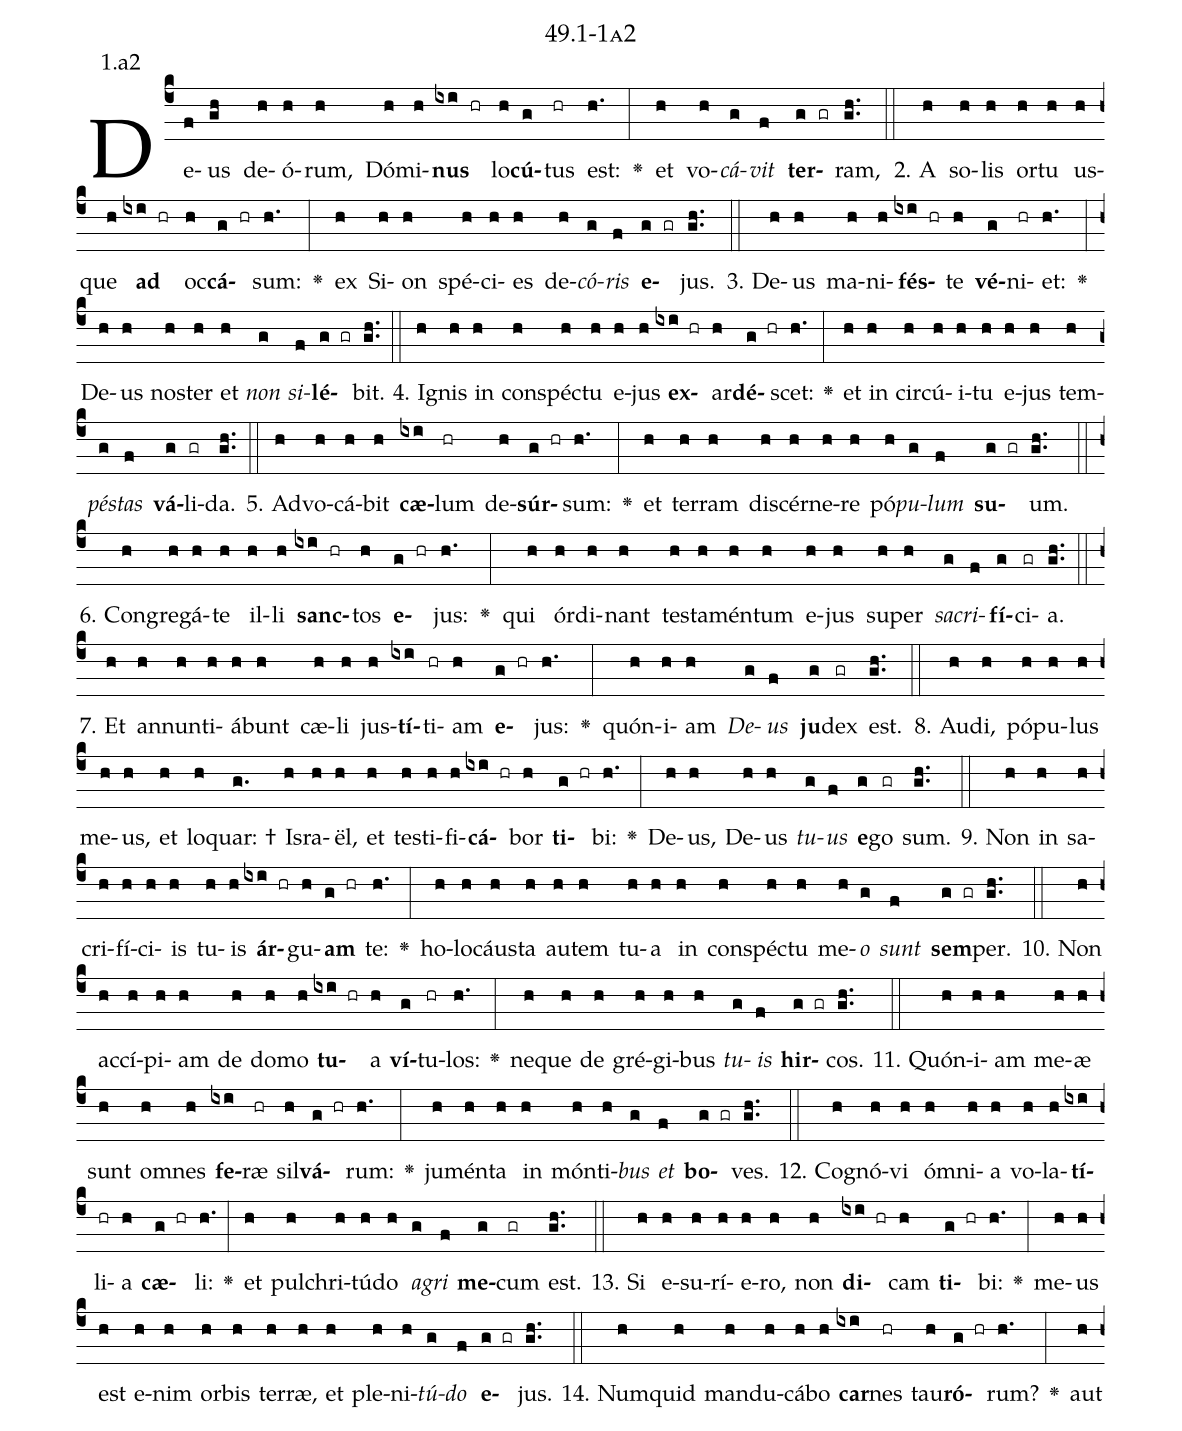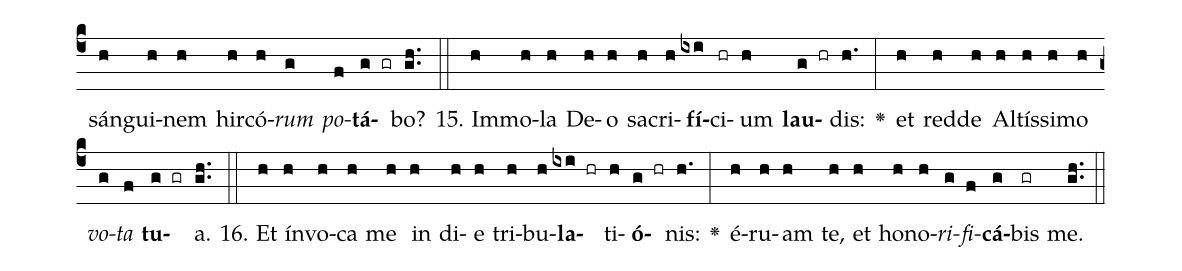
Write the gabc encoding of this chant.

name: 49.1-1a2;
annotation: 1.a2;
%%
(c4)De(f)us(gh) de(h)ó(h)rum,(h) Dó(h)mi(h)<b>nus</b>(ixi hr) lo(h)<b>cú</b>(g)tus(hr) est:(h.) <v>\greheightstar</v>(:) et(h) vo(h)<i>cá</i>(g)<i>vit</i>(f) <b>ter</b>(g gr)ram,(gh..) (::)
2. A(h) so(h)lis(h) or(h)tu(h) us(h)que(h) <b>ad</b>(ixi hr) oc(h)<b>cá</b>(g hr)sum:(h.) <v>\greheightstar</v>(:) ex(h) Si(h)on(h) spé(h)ci(h)es(h) de(h)<i>có</i>(g)<i>ris</i>(f) <b>e</b>(g gr)jus.(gh..) (::)
3. De(h)us(h) ma(h)ni(h)<b>fés</b>(ixi hr)te(h) <b>vé</b>(g)ni(hr)et:(h.) <v>\greheightstar</v>(:) De(h)us(h) nos(h)ter(h) et(h) <i>non</i>(g) <i>si</i>(f)<b>lé</b>(g gr)bit.(gh..) (::)
4. I(h)gnis(h) in(h) con(h)spéc(h)tu(h) e(h)jus(h) <b>ex</b>(ixi hr)ar(h)<b>dé</b>(g hr)scet:(h.) <v>\greheightstar</v>(:) et(h) in(h) cir(h)cú(h)i(h)tu(h) e(h)jus(h) tem(h)<i>pés</i>(g)<i>tas</i>(f) <b>vá</b>(g)li(gr)da.(gh..) (::)
5. Ad(h)vo(h)cá(h)bit(h) <b>cæ</b>(ixi)lum(hr) de(h)<b>súr</b>(g hr)sum:(h.) <v>\greheightstar</v>(:) et(h) ter(h)ram(h) di(h)scér(h)ne(h)re(h) pó(h)<i>pu</i>(g)<i>lum</i>(f) <b>su</b>(g gr)um.(gh..) (::)
6. Con(h)gre(h)gá(h)te(h) il(h)li(h) <b>sanc</b>(ixi hr)tos(h) <b>e</b>(g hr)jus:(h.) <v>\greheightstar</v>(:) qui(h) ór(h)di(h)nant(h) tes(h)ta(h)mén(h)tum(h) e(h)jus(h) su(h)per(h) <i>sa</i>(g)<i>cri</i>(f)<b>fí</b>(g)ci(gr)a.(gh..) (::)
7. Et(h) an(h)nun(h)ti(h)á(h)bunt(h) cæ(h)li(h) jus(h)<b>tí</b>(ixi)ti(hr)am(h) <b>e</b>(g hr)jus:(h.) <v>\greheightstar</v>(:) quón(h)i(h)am(h) <i>De</i>(g)<i>us</i>(f) <b>ju</b>(g)dex(gr) est.(gh..) (::)
8. Au(h)di,(h) pó(h)pu(h)lus(h) me(h)us,(h) et(h) lo(h)quar: †(g.) Is(h)ra(h)ël,(h) et(h) tes(h)ti(h)fi(h)<b>cá</b>(ixi hr)bor(h) <b>ti</b>(g hr)bi:(h.) <v>\greheightstar</v>(:) De(h)us,(h) De(h)us(h) <i>tu</i>(g)<i>us</i>(f) <b>e</b>(g)go(gr) sum.(gh..) (::)
9. Non(h) in(h) sa(h)cri(h)fí(h)ci(h)is(h) tu(h)is(h) <b>ár</b>(ixi hr)gu(h)<b>am</b>(g hr) te:(h.) <v>\greheightstar</v>(:) ho(h)lo(h)cáus(h)ta(h) au(h)tem(h) tu(h)a(h) in(h) con(h)spéc(h)tu(h) me(h)<i>o</i>(g) <i>sunt</i>(f) <b>sem</b>(g gr)per.(gh..) (::)
10. Non(h) ac(h)cí(h)pi(h)am(h) de(h) do(h)mo(h) <b>tu</b>(ixi hr)a(h) <b>ví</b>(g)tu(hr)los:(h.) <v>\greheightstar</v>(:) ne(h)que(h) de(h) gré(h)gi(h)bus(h) <i>tu</i>(g)<i>is</i>(f) <b>hir</b>(g gr)cos.(gh..) (::)
11. Quón(h)i(h)am(h) me(h)æ(h) sunt(h) om(h)nes(h) <b>fe</b>(ixi)ræ(hr) sil(h)<b>vá</b>(g hr)rum:(h.) <v>\greheightstar</v>(:) ju(h)mén(h)ta(h) in(h) món(h)ti(h)<i>bus</i>(g) <i>et</i>(f) <b>bo</b>(g gr)ves.(gh..) (::)
12. Co(h)gnó(h)vi(h) óm(h)ni(h)a(h) vo(h)la(h)<b>tí</b>(ixi)li(hr)a(h) <b>cæ</b>(g hr)li:(h.) <v>\greheightstar</v>(:) et(h) pul(h)chri(h)tú(h)do(h) <i>a</i>(g)<i>gri</i>(f) <b>me</b>(g)cum(gr) est.(gh..) (::)
13. Si(h) e(h)su(h)rí(h)e(h)ro,(h) non(h) <b>di</b>(ixi hr)cam(h) <b>ti</b>(g hr)bi:(h.) <v>\greheightstar</v>(:) me(h)us(h) est(h) e(h)nim(h) or(h)bis(h) ter(h)ræ,(h) et(h) ple(h)ni(h)<i>tú</i>(g)<i>do</i>(f) <b>e</b>(g gr)jus.(gh..) (::)
14. Num(h)quid(h) man(h)du(h)cá(h)bo(h) <b>car</b>(ixi)nes(hr) tau(h)<b>ró</b>(g hr)rum?(h.) <v>\greheightstar</v>(:) aut(h) sán(h)gui(h)nem(h) hir(h)có(h)<i>rum</i>(g) <i>po</i>(f)<b>tá</b>(g gr)bo?(gh..) (::)
15. Im(h)mo(h)la(h) De(h)o(h) sa(h)cri(h)<b>fí</b>(ixi)ci(hr)um(h) <b>lau</b>(g hr)dis:(h.) <v>\greheightstar</v>(:) et(h) red(h)de(h) Al(h)tís(h)si(h)mo(h) <i>vo</i>(g)<i>ta</i>(f) <b>tu</b>(g gr)a.(gh..) (::)
16. Et(h) ín(h)vo(h)ca(h) me(h) in(h) di(h)e(h) tri(h)bu(h)<b>la</b>(ixi hr)ti(h)<b>ó</b>(g hr)nis:(h.) <v>\greheightstar</v>(:) é(h)ru(h)am(h) te,(h) et(h) ho(h)no(h)<i>ri</i>(g)<i>fi</i>(f)<b>cá</b>(g)bis(gr) me.(gh..) (::)
